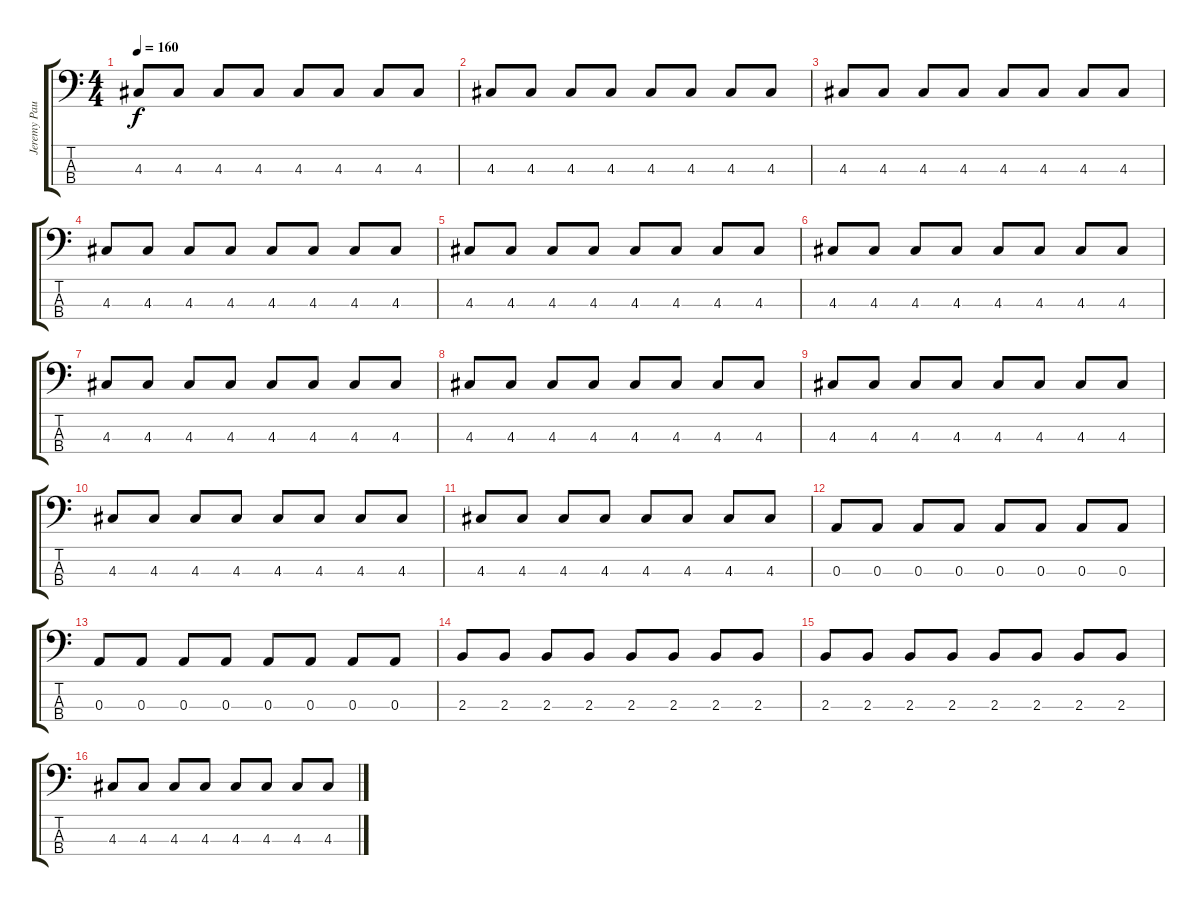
\track ("Jeremy Paul" "Jeremy Pau") {instrument electricbassfinger}
\staff {score tabs}
\tuning (G2 D2 A1 E1) {hide}
\ts (4 4)
\tempo 160
\clef f4
\ks c
4.3.8{dy f instrument electricbassfinger} 4.3.8 4.3.8 4.3.8 4.3.8 4.3.8 4.3.8 4.3.8 |
4.3.8 4.3.8 4.3.8 4.3.8 4.3.8 4.3.8 4.3.8 4.3.8 |
4.3.8 4.3.8 4.3.8 4.3.8 4.3.8 4.3.8 4.3.8 4.3.8 |
4.3.8 4.3.8 4.3.8 4.3.8 4.3.8 4.3.8 4.3.8 4.3.8 |
4.3.8 4.3.8 4.3.8 4.3.8 4.3.8 4.3.8 4.3.8 4.3.8 |
4.3.8 4.3.8 4.3.8 4.3.8 4.3.8 4.3.8 4.3.8 4.3.8 |
4.3.8 4.3.8 4.3.8 4.3.8 4.3.8 4.3.8 4.3.8 4.3.8 |
4.3.8 4.3.8 4.3.8 4.3.8 4.3.8 4.3.8 4.3.8 4.3.8 |
4.3.8 4.3.8 4.3.8 4.3.8 4.3.8 4.3.8 4.3.8 4.3.8 |
4.3.8 4.3.8 4.3.8 4.3.8 4.3.8 4.3.8 4.3.8 4.3.8 |
4.3.8 4.3.8 4.3.8 4.3.8 4.3.8 4.3.8 4.3.8 4.3.8 |
0.3.8 0.3.8 0.3.8 0.3.8 0.3.8 0.3.8 0.3.8 0.3.8 |
0.3.8 0.3.8 0.3.8 0.3.8 0.3.8 0.3.8 0.3.8 0.3.8 |
2.3.8 2.3.8 2.3.8 2.3.8 2.3.8 2.3.8 2.3.8 2.3.8 |
2.3.8 2.3.8 2.3.8 2.3.8 2.3.8 2.3.8 2.3.8 2.3.8 |
4.3.8 4.3.8 4.3.8 4.3.8 4.3.8 4.3.8 4.3.8 4.3.8
